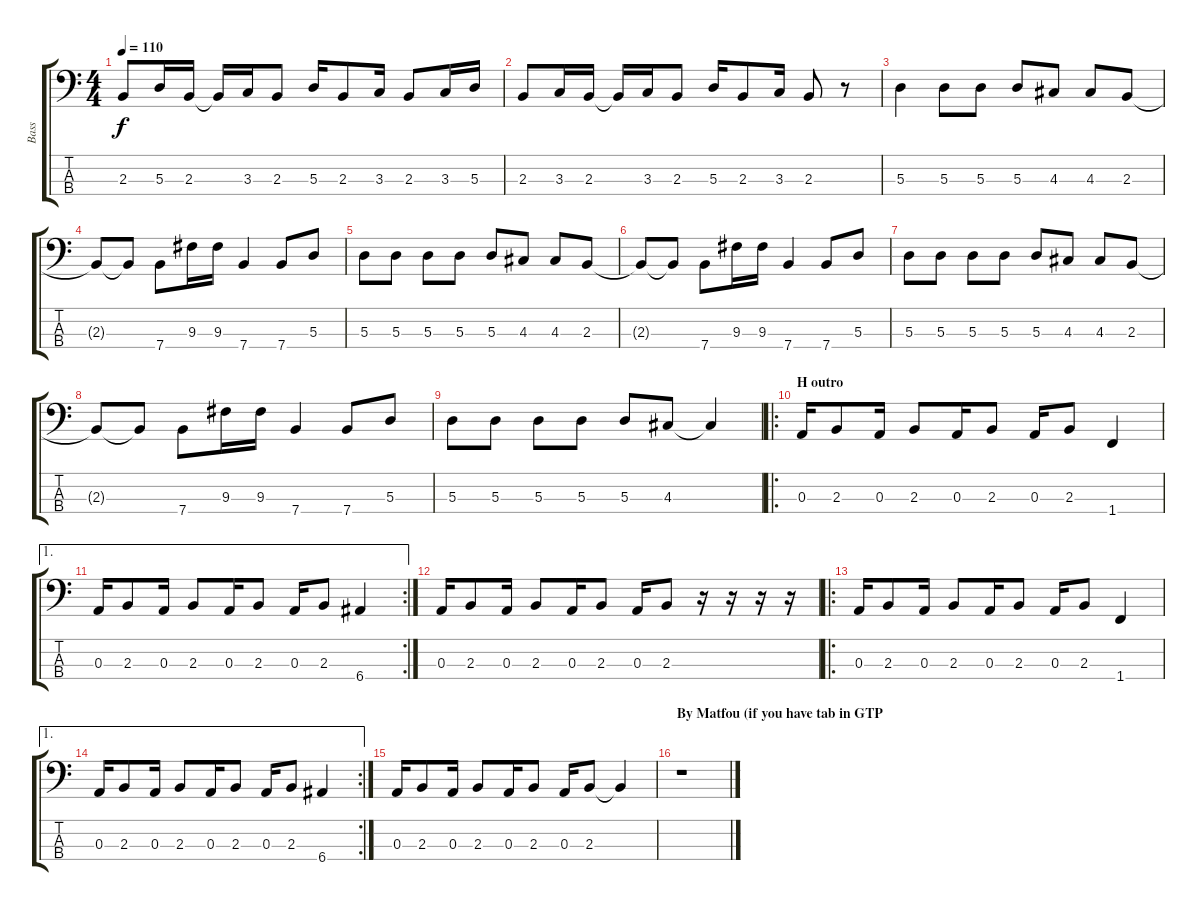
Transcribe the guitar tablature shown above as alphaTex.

\track ("Bass" "Bass") {instrument electricbassfinger}
\staff {score tabs}
\tuning (G2 D2 A1 E1) {hide}
\ts (4 4)
\tempo 110
\clef f4
\ks c
2.3.8{dy f} 5.3.16 2.3.16 2.3{t}.16 3.3.16 2.3.8 5.3.16 2.3.8 3.3.16 2.3.8 3.3.16 5.3.16 |
2.3.8 3.3.16 2.3.16 2.3{t}.16 3.3.16 2.3.8 5.3.16 2.3.8 3.3.16 2.3.8 r.8 |
5.3.4 5.3.8 5.3.8 5.3.8 4.3.8 4.3.8 2.3.8 |
2.3{t}.8 2.3{t}.8 7.4.8 9.3.16 9.3.16 7.4.4 7.4.8 5.3.8 |
5.3.8 5.3.8 5.3.8 5.3.8 5.3.8 4.3.8 4.3.8 2.3.8 |
2.3{t}.8 2.3{t}.8 7.4.8 9.3.16 9.3.16 7.4.4 7.4.8 5.3.8 |
5.3.8 5.3.8 5.3.8 5.3.8 5.3.8 4.3.8 4.3.8 2.3.8 |
2.3{t}.8 2.3{t}.8 7.4.8 9.3.16 9.3.16 7.4.4 7.4.8 5.3.8 |
5.3.8 5.3.8 5.3.8 5.3.8 5.3.8 4.3.8 4.3{t}.4 |
\ro
\section ("" "H outro")
0.3.16 2.3.8 0.3.16 2.3.8 0.3.16 2.3.8 0.3.16 2.3.8 1.4.4 |
\ae 1
\rc 2
0.3.16 2.3.8 0.3.16 2.3.8 0.3.16 2.3.8 0.3.16 2.3.8 6.4.4 |
0.3.16 2.3.8 0.3.16 2.3.8 0.3.16 2.3.8 0.3.16 2.3.8 r.16 r.16 r.16 r.16 |
\ro
0.3.16 2.3.8 0.3.16 2.3.8 0.3.16 2.3.8 0.3.16 2.3.8 1.4.4 |
\ae 1
\rc 2
0.3.16 2.3.8 0.3.16 2.3.8 0.3.16 2.3.8 0.3.16 2.3.8 6.4.4 |
0.3.16 2.3.8 0.3.16 2.3.8 0.3.16 2.3.8 0.3.16 2.3.8 2.3{t}.4 |
\section ("" "By Matfou (if you have tab in GTP")
r.1
